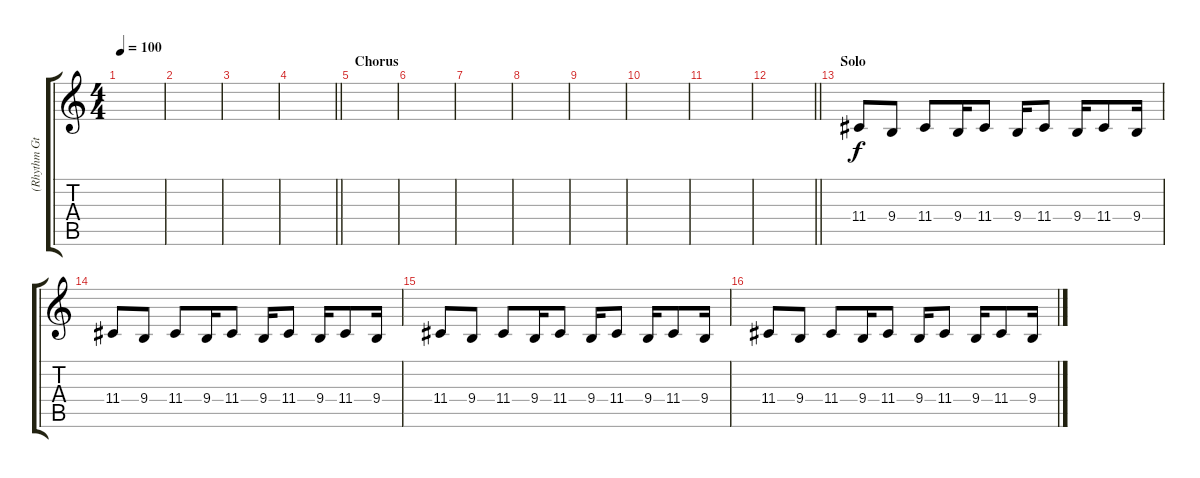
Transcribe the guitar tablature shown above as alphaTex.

\track ("(Rhythm Gtr. Effect)" "(Rhythm Gt") {instrument lead1square}
\staff {score tabs}
\tuning (E4 B3 G3 D3 A2 E2) {hide}
\ts (4 4)
\tempo 100
\clef g2
\ks c
|
|
|
\barLineRight lightlight
|
\section ("" "Chorus")
|
|
|
|
|
|
|
\barLineRight lightlight
|
\section ("" "Solo")
11.4.8 9.4.8 11.4.8 9.4.16 11.4.8 9.4.16 11.4.8 9.4.16 11.4.8 9.4.16 |
11.4.8 9.4.8 11.4.8 9.4.16 11.4.8 9.4.16 11.4.8 9.4.16 11.4.8 9.4.16 |
11.4.8 9.4.8 11.4.8 9.4.16 11.4.8 9.4.16 11.4.8 9.4.16 11.4.8 9.4.16 |
11.4.8 9.4.8 11.4.8 9.4.16 11.4.8 9.4.16 11.4.8 9.4.16 11.4.8 9.4.16
